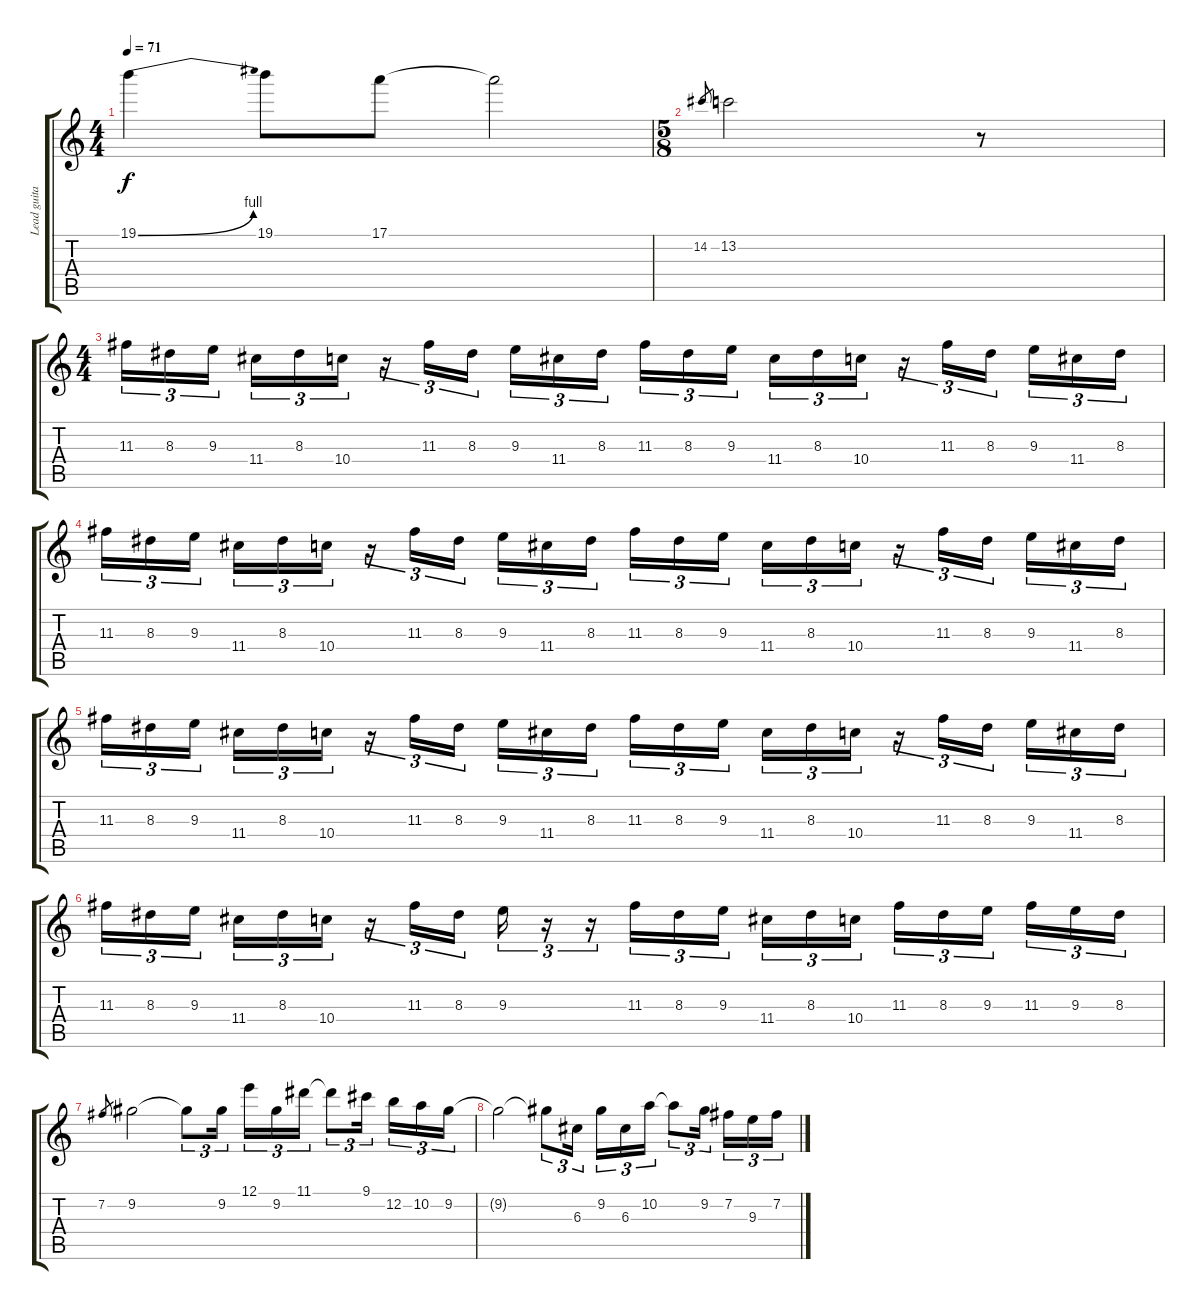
\track ("Lead guitar (P.Rondat)" "Lead guita") {instrument overdrivenguitar}
\staff {score tabs}
\tuning (E4 B3 G3 D3 A2 E2) {hide}
\ts (4 4)
\tempo 71
\clef g2
\ks c
19.1{be (bend 0 0 60 4)}.4{dy f} 19.1.8 17.1.8 17.1{t}.2 |
\ts (5 8)
14.2.8{gr} 13.2.2 r.8 |
\ts (4 4)
11.3.16{tu (3 2)} 8.3.16{tu (3 2)} 9.3.16{tu (3 2)} 11.4.16{tu (3 2)} 8.3.16{tu (3 2)} 10.4.16{tu (3 2)} r.16{tu (3 2)} 11.3.16{tu (3 2)} 8.3.16{tu (3 2)} 9.3.16{tu (3 2)} 11.4.16{tu (3 2)} 8.3.16{tu (3 2)} 11.3.16{tu (3 2)} 8.3.16{tu (3 2)} 9.3.16{tu (3 2)} 11.4.16{tu (3 2)} 8.3.16{tu (3 2)} 10.4.16{tu (3 2)} r.16{tu (3 2)} 11.3.16{tu (3 2)} 8.3.16{tu (3 2)} 9.3.16{tu (3 2)} 11.4.16{tu (3 2)} 8.3.16{tu (3 2)} |
11.3.16{tu (3 2)} 8.3.16{tu (3 2)} 9.3.16{tu (3 2)} 11.4.16{tu (3 2)} 8.3.16{tu (3 2)} 10.4.16{tu (3 2)} r.16{tu (3 2)} 11.3.16{tu (3 2)} 8.3.16{tu (3 2)} 9.3.16{tu (3 2)} 11.4.16{tu (3 2)} 8.3.16{tu (3 2)} 11.3.16{tu (3 2)} 8.3.16{tu (3 2)} 9.3.16{tu (3 2)} 11.4.16{tu (3 2)} 8.3.16{tu (3 2)} 10.4.16{tu (3 2)} r.16{tu (3 2)} 11.3.16{tu (3 2)} 8.3.16{tu (3 2)} 9.3.16{tu (3 2)} 11.4.16{tu (3 2)} 8.3.16{tu (3 2)} |
11.3.16{tu (3 2)} 8.3.16{tu (3 2)} 9.3.16{tu (3 2)} 11.4.16{tu (3 2)} 8.3.16{tu (3 2)} 10.4.16{tu (3 2)} r.16{tu (3 2)} 11.3.16{tu (3 2)} 8.3.16{tu (3 2)} 9.3.16{tu (3 2)} 11.4.16{tu (3 2)} 8.3.16{tu (3 2)} 11.3.16{tu (3 2)} 8.3.16{tu (3 2)} 9.3.16{tu (3 2)} 11.4.16{tu (3 2)} 8.3.16{tu (3 2)} 10.4.16{tu (3 2)} r.16{tu (3 2)} 11.3.16{tu (3 2)} 8.3.16{tu (3 2)} 9.3.16{tu (3 2)} 11.4.16{tu (3 2)} 8.3.16{tu (3 2)} |
11.3.16{tu (3 2)} 8.3.16{tu (3 2)} 9.3.16{tu (3 2)} 11.4.16{tu (3 2)} 8.3.16{tu (3 2)} 10.4.16{tu (3 2)} r.16{tu (3 2)} 11.3.16{tu (3 2)} 8.3.16{tu (3 2)} 9.3.16{tu (3 2)} r.16{tu (3 2)} r.16{tu (3 2)} 11.3.16{tu (3 2)} 8.3.16{tu (3 2)} 9.3.16{tu (3 2)} 11.4.16{tu (3 2)} 8.3.16{tu (3 2)} 10.4.16{tu (3 2)} 11.3.16{tu (3 2)} 8.3.16{tu (3 2)} 9.3.16{tu (3 2)} 11.3.16{tu (3 2)} 9.3.16{tu (3 2)} 8.3.16{tu (3 2)} |
7.2.8{gr} 9.2.2 9.2{t}.8{tu (3 2)} 9.2.16{tu (3 2)} 12.1.16{tu (3 2)} 9.2.16{tu (3 2)} 11.1.16{tu (3 2)} 11.1{t}.8{tu (3 2)} 9.1.16{tu (3 2)} 12.2.16{tu (3 2)} 10.2.16{tu (3 2)} 9.2.16{tu (3 2)} |
9.2{t}.2 9.2{t}.8{tu (3 2)} 6.3.16{tu (3 2)} 9.2.16{tu (3 2)} 6.3.16{tu (3 2)} 10.2.16{tu (3 2)} 10.2{t}.8{tu (3 2)} 9.2.16{tu (3 2)} 7.2.16{tu (3 2)} 9.3.16{tu (3 2)} 7.2.16{tu (3 2)}
